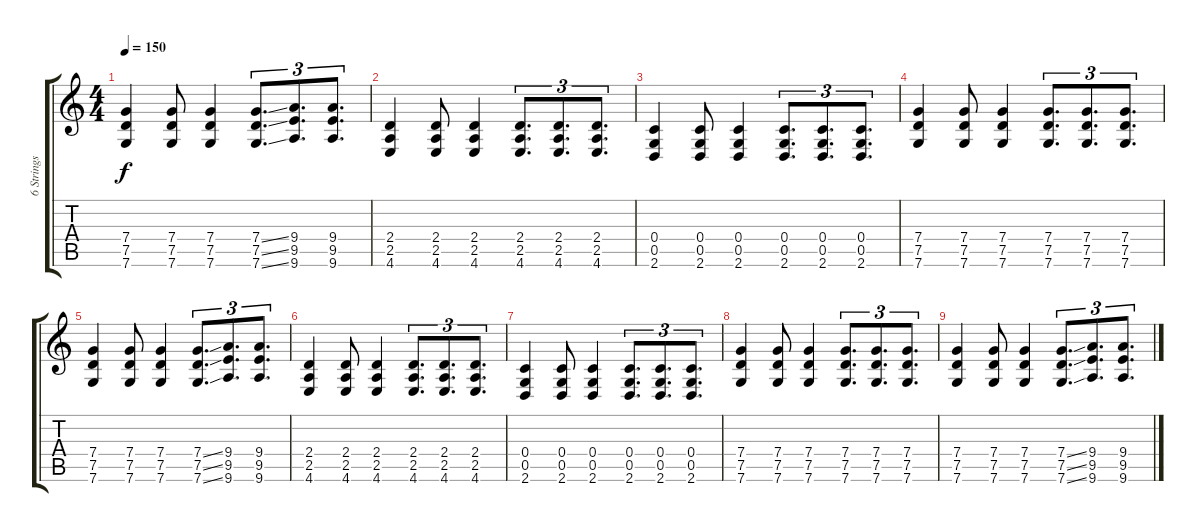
\track ("6 Strings Guitar Dropped C Tuning" "6 Strings ") {mute instrument distortionguitar}
\staff {score tabs}
\tuning (D4 A3 F3 C3 G2 C2) {hide}
\ts (4 4)
\tempo 150
\clef g2
\ks c
(7.4 7.5 7.6).4{dy f} (7.4 7.5 7.6).8 (7.4 7.5 7.6).4 (7.4{ss} 7.5{ss} 7.6{ss}).8{d tu (3 2)} (9.4 9.5 9.6).8{d tu (3 2)} (9.4 9.5 9.6).8{d tu (3 2)} |
(2.4 2.5 4.6).4 (2.4 2.5 4.6).8 (2.4 2.5 4.6).4 (2.4 2.5 4.6).8{d tu (3 2)} (2.4 2.5 4.6).8{d tu (3 2)} (2.4 2.5 4.6).8{d tu (3 2)} |
(0.4 0.5 2.6).4 (0.4 0.5 2.6).8 (0.4 0.5 2.6).4 (0.4 0.5 2.6).8{d tu (3 2)} (0.4 0.5 2.6).8{d tu (3 2)} (0.4 0.5 2.6).8{d tu (3 2)} |
(7.4 7.5 7.6).4 (7.4 7.5 7.6).8 (7.4 7.5 7.6).4 (7.4 7.5 7.6).8{d tu (3 2)} (7.4 7.5 7.6).8{d tu (3 2)} (7.4 7.5 7.6).8{d tu (3 2)} |
(7.4 7.5 7.6).4 (7.4 7.5 7.6).8 (7.4 7.5 7.6).4 (7.4{ss} 7.5{ss} 7.6{ss}).8{d tu (3 2)} (9.4 9.5 9.6).8{d tu (3 2)} (9.4 9.5 9.6).8{d tu (3 2)} |
(2.4 2.5 4.6).4 (2.4 2.5 4.6).8 (2.4 2.5 4.6).4 (2.4 2.5 4.6).8{d tu (3 2)} (2.4 2.5 4.6).8{d tu (3 2)} (2.4 2.5 4.6).8{d tu (3 2)} |
(0.4 0.5 2.6).4 (0.4 0.5 2.6).8 (0.4 0.5 2.6).4 (0.4 0.5 2.6).8{d tu (3 2)} (0.4 0.5 2.6).8{d tu (3 2)} (0.4 0.5 2.6).8{d tu (3 2)} |
(7.4 7.5 7.6).4 (7.4 7.5 7.6).8 (7.4 7.5 7.6).4 (7.4 7.5 7.6).8{d tu (3 2)} (7.4 7.5 7.6).8{d tu (3 2)} (7.4 7.5 7.6).8{d tu (3 2)} |
(7.4 7.5 7.6).4 (7.4 7.5 7.6).8 (7.4 7.5 7.6).4 (7.4{ss} 7.5{ss} 7.6{ss}).8{d tu (3 2)} (9.4 9.5 9.6).8{d tu (3 2)} (9.4 9.5 9.6).8{d tu (3 2)}
